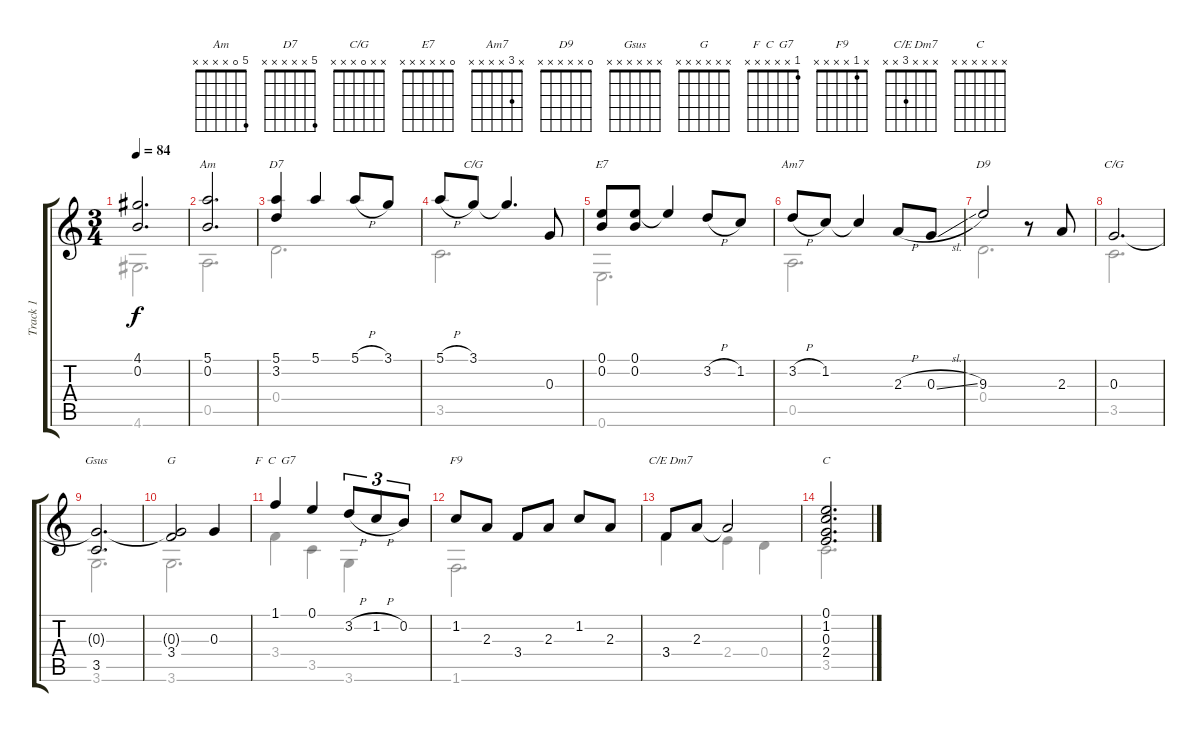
\track ("Track 1" "Track 1") {instrument acousticguitarsteel}
\staff {score tabs}
\tuning (E4 B3 G3 D3 A2 E2) {hide}
\chord ("Am" 5 0 x x x x)
\chord ("D7" 5 x x x x x)
\chord ("C/G" 3 x x x x x)
\chord ("E7" 0 x x x x x)
\chord ("Am7" x 3 x x x x)
\chord ("D9" 0 x x x x x)
\chord ("C/G" x x 0 x x x)
\chord ("Gsus" x x x x x x)
\chord ("G" x x x x x x)
\chord ("F  C  G7" 1 x x x x x)
\chord ("F9" x 1 x x x x)
\chord ("   C/E Dm7" x x x 3 x x)
\chord ("C" x x x x x x)
\voice
\ts (3 4)
\tempo 84
\clef g2
\ks aminor
(4.1 0.2).2{d dy f} |
(5.1 0.2).2{d ch "Am"} |
(5.1 3.2).4{ch "D7"} 5.1.4 5.1{h}.8 3.1.8 |
5.1{h}.8 3.1.8{ch "C/G"} 3.1{t}.4{d} 0.3.8 |
(0.1 0.2).8{ch "E7"} (0.1 0.2).8 0.1{t}.4 3.2{h}.8 1.2.8 |
3.2{h}.8{ch "Am7"} 1.2.8 1.2{t}.4 2.3{h}.8 0.3{sl}.8 |
9.3.2{ch "D9"} r.8 2.3.8 |
0.3.2{d ch "C/G"} |
(0.3{t} 3.5).2{d ch "Gsus"} |
(0.3{t} 3.4).2{ch "G"} 0.3.4 |
1.1.4{ch "F  C  G7"} 0.1.4 3.2{h}.8{tu (3 2)} 1.2{h}.8{tu (3 2)} 0.2.8{tu (3 2)} |
1.2.8{ch "F9"} 2.3.8 3.4.8 2.3.8 1.2.8 2.3.8 |
3.4.8{ch "   C/E Dm7"} 2.3.8 2.3{t}.2 |
(0.1 1.2 0.3 2.4).2{d ch "C"}
\voice
\clef g2
\ottava regular
\simile none
\ks aminor
4.6.2{d dy f} |
0.5.2{d} |
0.4.2{d} |
3.5.2{d} |
0.6.2{d} |
0.5.2{d} |
0.4.2{d} |
3.5.2{d} |
3.6.2{d} |
3.6.2{d} |
3.4.4 3.5.4 3.6.4 |
1.6.2{d} |
3.4.4 2.4.4 0.4.4 |
3.5.2{d}
